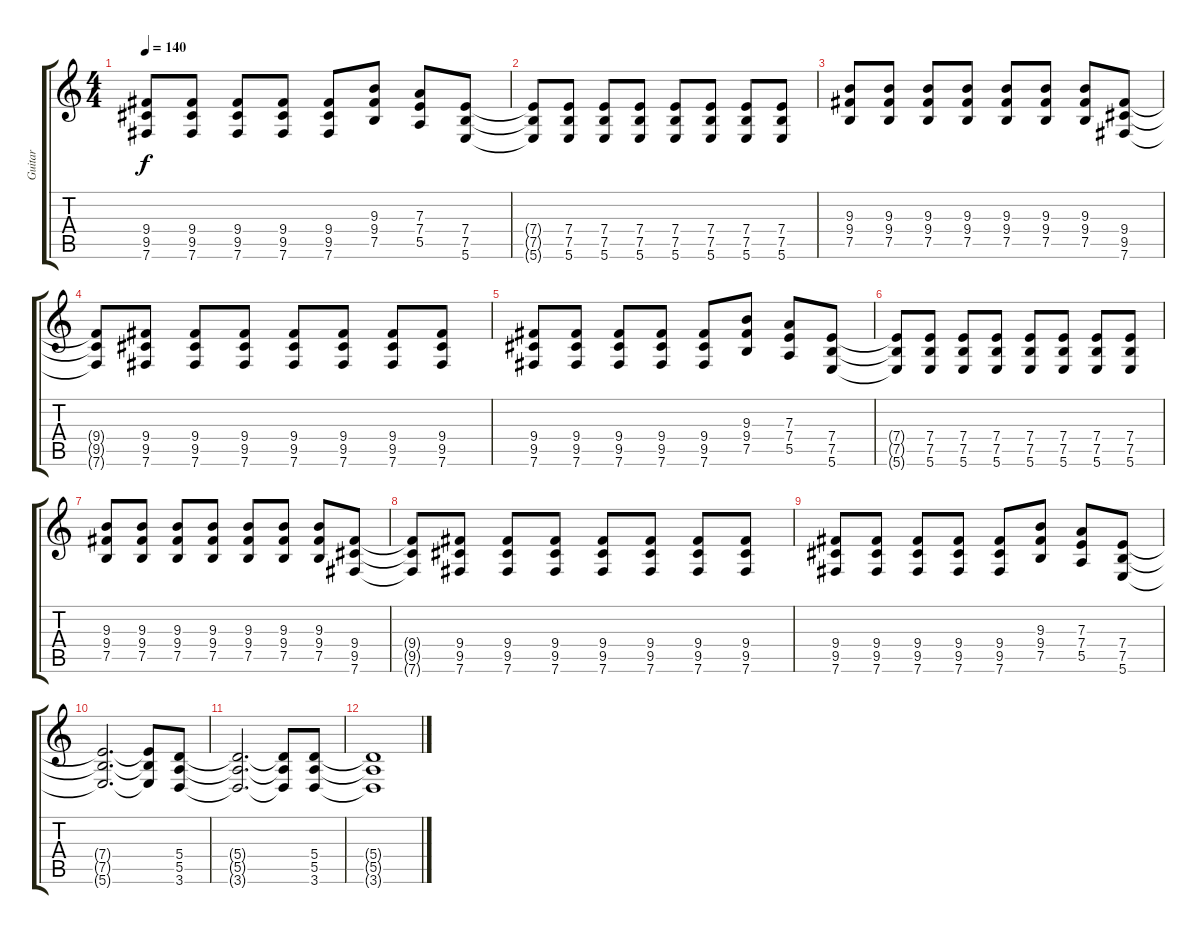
\track ("Guitar" "Guitar") {instrument distortionguitar}
\staff {score tabs}
\tuning (B3 Gb3 D3 A2 E2 B1) {hide}
\ts (4 4)
\tempo 140
\clef g2
\ks c
(9.4 9.5 7.6).8{dy f} (9.4 9.5 7.6).8 (9.4 9.5 7.6).8 (9.4 9.5 7.6).8 (9.4 9.5 7.6).8 (9.3 9.4 7.5).8 (7.3 7.4 5.5).8 (7.4 7.5 5.6).8 |
(7.4{t} 7.5{t} 5.6{t}).8 (7.4 7.5 5.6).8 (7.4 7.5 5.6).8 (7.4 7.5 5.6).8 (7.4 7.5 5.6).8 (7.4 7.5 5.6).8 (7.4 7.5 5.6).8 (7.4 7.5 5.6).8 |
(9.3 9.4 7.5).8 (9.3 9.4 7.5).8 (9.3 9.4 7.5).8 (9.3 9.4 7.5).8 (9.3 9.4 7.5).8 (9.3 9.4 7.5).8 (9.3 9.4 7.5).8 (9.4 9.5 7.6).8 |
(9.4{t} 9.5{t} 7.6{t}).8 (9.4 9.5 7.6).8 (9.4 9.5 7.6).8 (9.4 9.5 7.6).8 (9.4 9.5 7.6).8 (9.4 9.5 7.6).8 (9.4 9.5 7.6).8 (9.4 9.5 7.6).8 |
(9.4 9.5 7.6).8 (9.4 9.5 7.6).8 (9.4 9.5 7.6).8 (9.4 9.5 7.6).8 (9.4 9.5 7.6).8 (9.3 9.4 7.5).8 (7.3 7.4 5.5).8 (7.4 7.5 5.6).8 |
(7.4{t} 7.5{t} 5.6{t}).8 (7.4 7.5 5.6).8 (7.4 7.5 5.6).8 (7.4 7.5 5.6).8 (7.4 7.5 5.6).8 (7.4 7.5 5.6).8 (7.4 7.5 5.6).8 (7.4 7.5 5.6).8 |
(9.3 9.4 7.5).8 (9.3 9.4 7.5).8 (9.3 9.4 7.5).8 (9.3 9.4 7.5).8 (9.3 9.4 7.5).8 (9.3 9.4 7.5).8 (9.3 9.4 7.5).8 (9.4 9.5 7.6).8 |
(9.4{t} 9.5{t} 7.6{t}).8 (9.4 9.5 7.6).8 (9.4 9.5 7.6).8 (9.4 9.5 7.6).8 (9.4 9.5 7.6).8 (9.4 9.5 7.6).8 (9.4 9.5 7.6).8 (9.4 9.5 7.6).8 |
(9.4 9.5 7.6).8 (9.4 9.5 7.6).8 (9.4 9.5 7.6).8 (9.4 9.5 7.6).8 (9.4 9.5 7.6).8 (9.3 9.4 7.5).8 (7.3 7.4 5.5).8 (7.4 7.5 5.6).8 |
(7.4{t} 7.5{t} 5.6{t}).2{d} (7.4{t} 7.5{t} 5.6{t}).8 (5.4 5.5 3.6).8 |
(5.4{t} 5.5{t} 3.6{t}).2{d} (5.4{t} 5.5{t} 3.6{t}).8 (5.4 5.5 3.6).8 |
(5.4{t} 5.5{t} 3.6{t}).1
